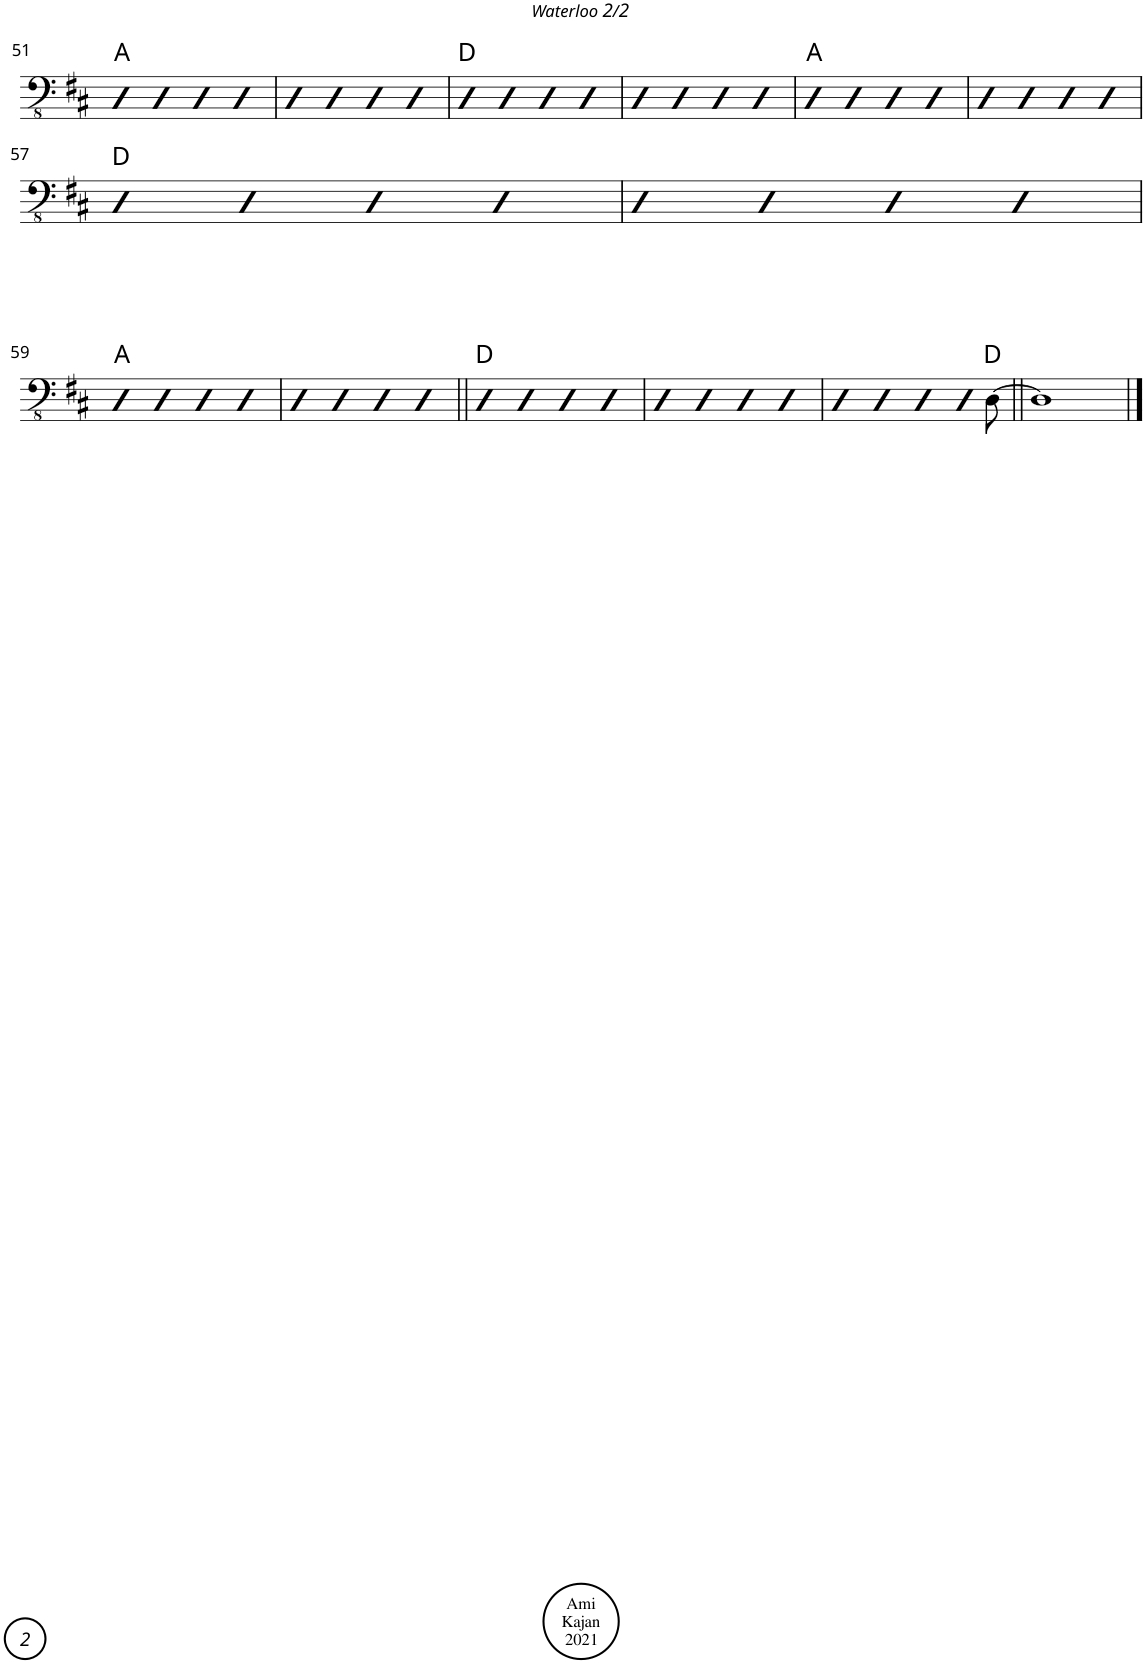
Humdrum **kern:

**kern	**harte
*part1	*part1
*staff1	*
*I"Acoustic Bass	*
*I'Bass	*
!!LO:PB:g=z
*clefFv4	*
*k[f#c#]	*
*M4/4	*
*met(c)	*
=51	=51
4DD	A:maj
4DD	.
4DD	.
4DD	.
=52	=52
4DD	.
4DD	.
4DD	.
4DD	.
=53	=53
4DD	D:maj
4DD	.
4DD	.
4DD	.
=54	=54
4DD	.
4DD	.
4DD	.
4DD	.
=55	=55
4DD	A:maj
4DD	.
4DD	.
4DD	.
=56	=56
4DD	.
4DD	.
4DD	.
4DD	.
!!LO:LB:g=z
=57	=57
4DD	D:maj
4DD	.
4DD	.
4DD	.
=58	=58
4DD	.
4DD	.
4DD	.
4DD	.
!!LO:LB:g=z
=59	=59
4DD	A:maj
4DD	.
4DD	.
4DD	.
=60	=60
4DD	.
4DD	.
4DD	.
4DD	.
=61||	=61||
4DD	D:maj
4DD	.
4DD	.
4DD	.
=62	=62
4DD	.
4DD	.
4DD	.
4DD	.
=63	=63
4DD	.
4DD	.
4DD	.
8DD	.
[8DD\	D:maj
=64||	=64||
1DD]	.
==	==
*-	*-
